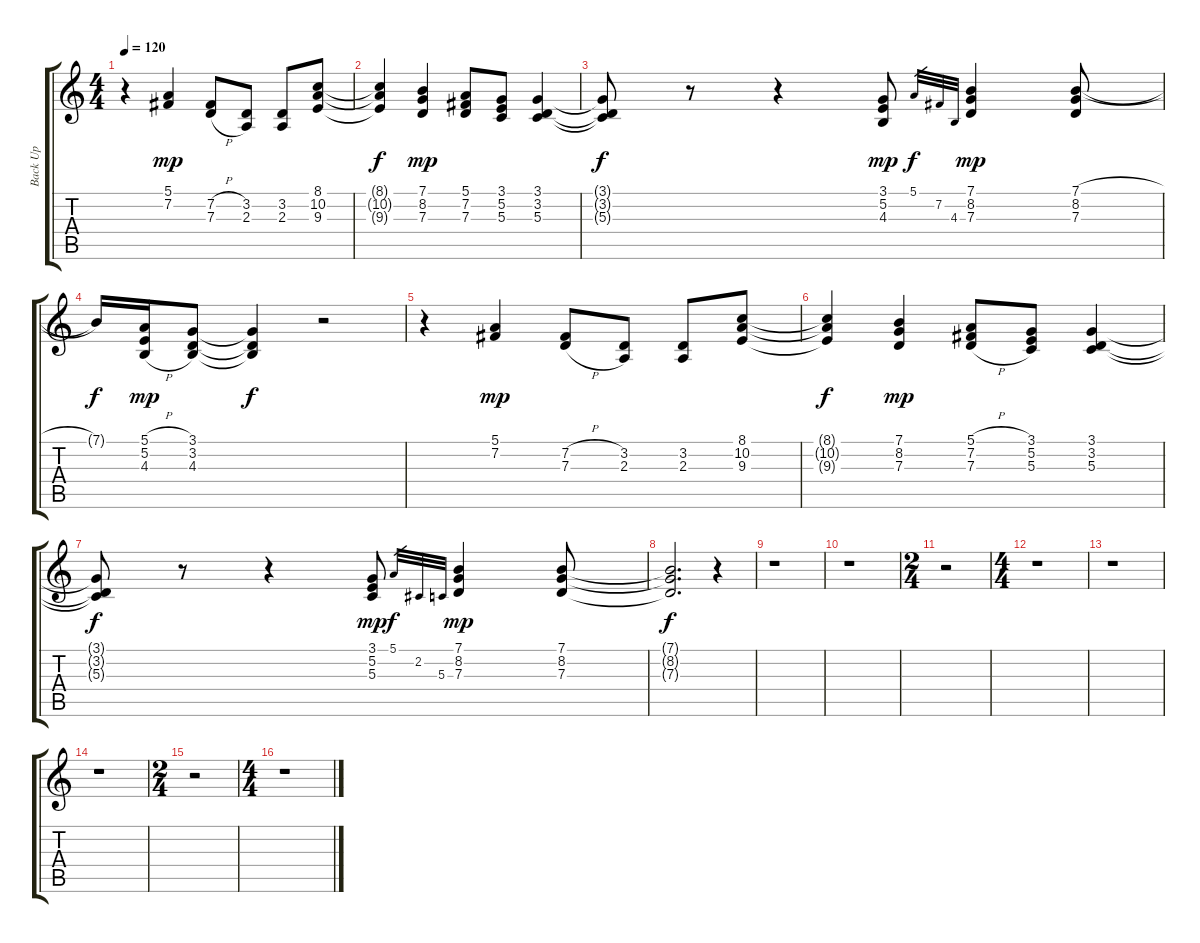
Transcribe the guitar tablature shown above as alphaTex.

\track ("Back Up" "Back Up") {instrument synthvoice}
\staff {score tabs}
\tuning (E4 B3 G3 D3 A2 E2) {hide}
\ts (4 4)
\tempo 120
\clef g2
\ks c
r.4{dy f} (5.1 7.2).4{dy mp} (7.2{h} 7.3{h}).8 (3.2 2.3).8 (3.2 2.3).8 (8.1 10.2 9.3).8 |
(8.1{t} 10.2{t} 9.3{t}).4{dy f} (7.1 8.2 7.3).4{dy mp} (5.1 7.2 7.3).8 (3.1 5.2 5.3).8 (3.1 3.2 5.3).4 |
(3.1{t} 3.2{t} 5.3{t}).8{dy f} r.8 r.4 (3.1 5.2 4.3).8{dy mp} 5.1.32{gr dy f} 7.2.32{gr} 4.3.32{gr} (7.1 8.2 7.3).4{dy mp} (7.1{h} 8.2 7.3).8 |
7.1{t}.16{dy f} (5.1{h} 5.2{h} 4.3{h}).16{dy mp} (3.1 3.2 4.3).8 (3.1{t} 3.2{t} 4.3{t}).4{dy f} r.2 |
r.4 (5.1 7.2).4{dy mp} (7.2{h} 7.3{h}).8 (3.2 2.3).8 (3.2 2.3).8 (8.1 10.2 9.3).8 |
(8.1{t} 10.2{t} 9.3{t}).4{dy f} (7.1 8.2 7.3).4{dy mp} (5.1{h} 7.2{h} 7.3{h}).8 (3.1 5.2 5.3).8 (3.1 3.2 5.3).4 |
(3.1{t} 3.2{t} 5.3{t}).8{dy f} r.8 r.4 (3.1 5.2 5.3).8{dy mp} 5.1.32{gr dy f} 2.2.32{gr} 5.3.32{gr} (7.1 8.2 7.3).4{dy mp} (7.1 8.2 7.3).8 |
(7.1{t} 8.2{t} 7.3{t}).2{d dy f} r.4 |
r.1 |
r.1 |
\ts (2 4)
r.2 |
\ts (4 4)
r.1 |
r.1 |
r.1 |
\ts (2 4)
r.2 |
\ts (4 4)
r.1
